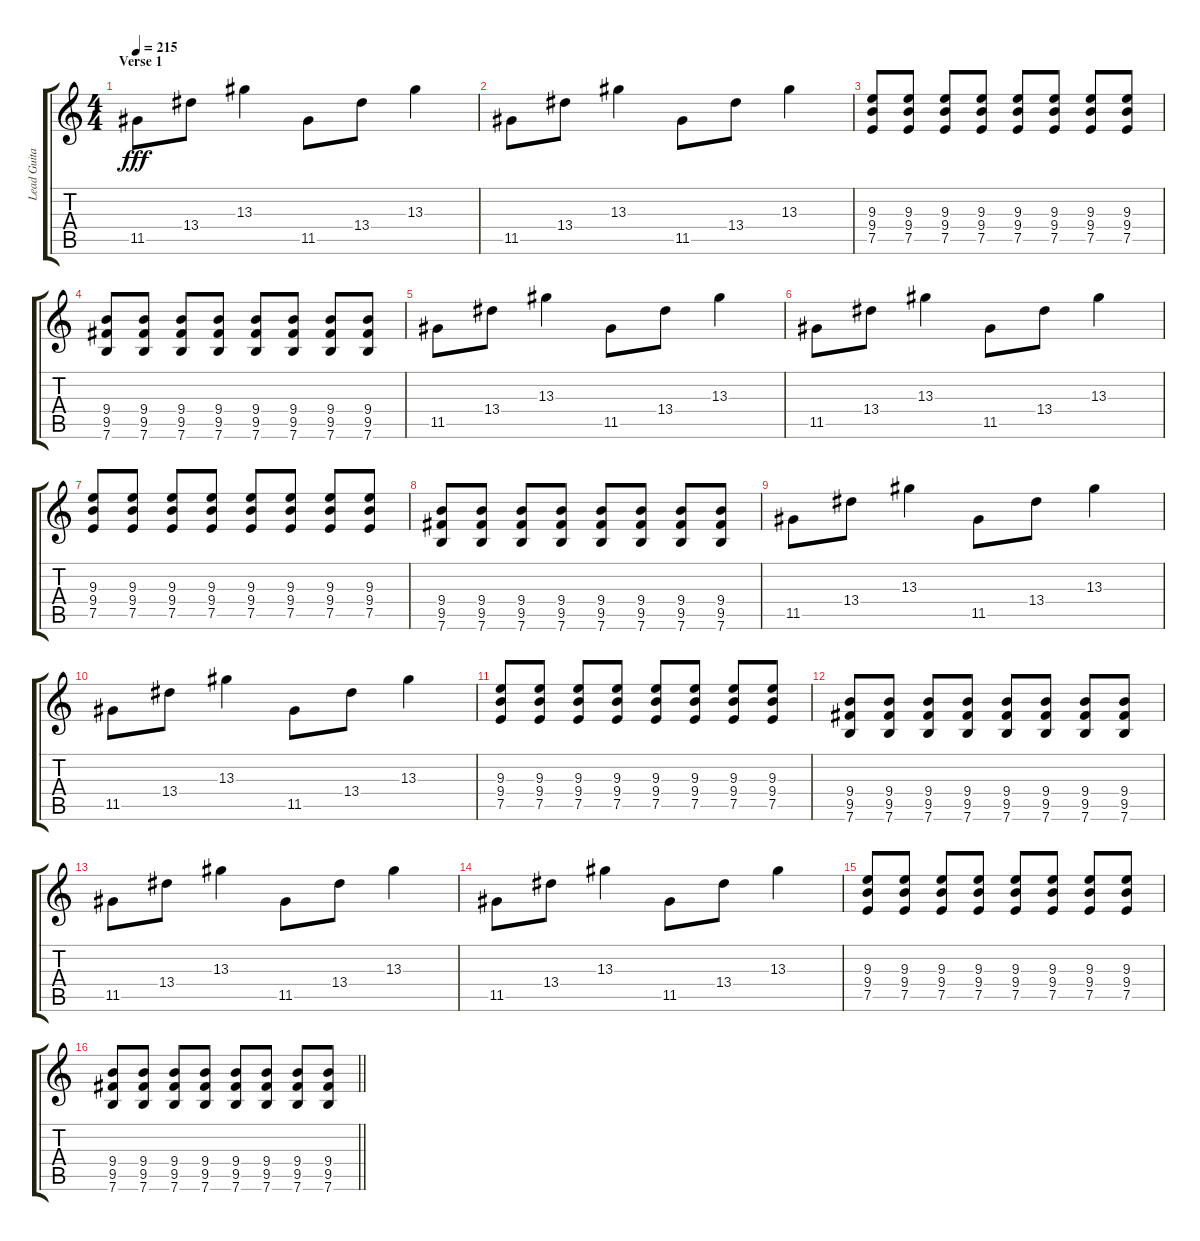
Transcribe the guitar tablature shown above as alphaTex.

\track ("Lead Guitar (Chris Head)" "Lead Guita") {instrument overdrivenguitar}
\staff {score tabs}
\tuning (E4 B3 G3 D3 A2 E2) {hide}
\ts (4 4)
\section ("" "Verse 1")
\tempo 215
\clef g2
\ks c
11.5.8{dy fff} 13.4.8 13.3.4 11.5.8 13.4.8 13.3.4 |
11.5.8 13.4.8 13.3.4 11.5.8 13.4.8 13.3.4 |
(9.3 9.4 7.5).8 (9.3 9.4 7.5).8 (9.3 9.4 7.5).8 (9.3 9.4 7.5).8 (9.3 9.4 7.5).8 (9.3 9.4 7.5).8 (9.3 9.4 7.5).8 (9.3 9.4 7.5).8 |
(9.4 9.5 7.6).8 (9.4 9.5 7.6).8 (9.4 9.5 7.6).8 (9.4 9.5 7.6).8 (9.4 9.5 7.6).8 (9.4 9.5 7.6).8 (9.4 9.5 7.6).8 (9.4 9.5 7.6).8 |
11.5.8 13.4.8 13.3.4 11.5.8 13.4.8 13.3.4 |
11.5.8 13.4.8 13.3.4 11.5.8 13.4.8 13.3.4 |
(9.3 9.4 7.5).8 (9.3 9.4 7.5).8 (9.3 9.4 7.5).8 (9.3 9.4 7.5).8 (9.3 9.4 7.5).8 (9.3 9.4 7.5).8 (9.3 9.4 7.5).8 (9.3 9.4 7.5).8 |
(9.4 9.5 7.6).8 (9.4 9.5 7.6).8 (9.4 9.5 7.6).8 (9.4 9.5 7.6).8 (9.4 9.5 7.6).8 (9.4 9.5 7.6).8 (9.4 9.5 7.6).8 (9.4 9.5 7.6).8 |
11.5.8 13.4.8 13.3.4 11.5.8 13.4.8 13.3.4 |
11.5.8 13.4.8 13.3.4 11.5.8 13.4.8 13.3.4 |
(9.3 9.4 7.5).8 (9.3 9.4 7.5).8 (9.3 9.4 7.5).8 (9.3 9.4 7.5).8 (9.3 9.4 7.5).8 (9.3 9.4 7.5).8 (9.3 9.4 7.5).8 (9.3 9.4 7.5).8 |
(9.4 9.5 7.6).8 (9.4 9.5 7.6).8 (9.4 9.5 7.6).8 (9.4 9.5 7.6).8 (9.4 9.5 7.6).8 (9.4 9.5 7.6).8 (9.4 9.5 7.6).8 (9.4 9.5 7.6).8 |
11.5.8 13.4.8 13.3.4 11.5.8 13.4.8 13.3.4 |
11.5.8 13.4.8 13.3.4 11.5.8 13.4.8 13.3.4 |
(9.3 9.4 7.5).8 (9.3 9.4 7.5).8 (9.3 9.4 7.5).8 (9.3 9.4 7.5).8 (9.3 9.4 7.5).8 (9.3 9.4 7.5).8 (9.3 9.4 7.5).8 (9.3 9.4 7.5).8 |
\barLineRight lightlight
(9.4 9.5 7.6).8 (9.4 9.5 7.6).8 (9.4 9.5 7.6).8 (9.4 9.5 7.6).8 (9.4 9.5 7.6).8 (9.4 9.5 7.6).8 (9.4 9.5 7.6).8 (9.4 9.5 7.6).8
